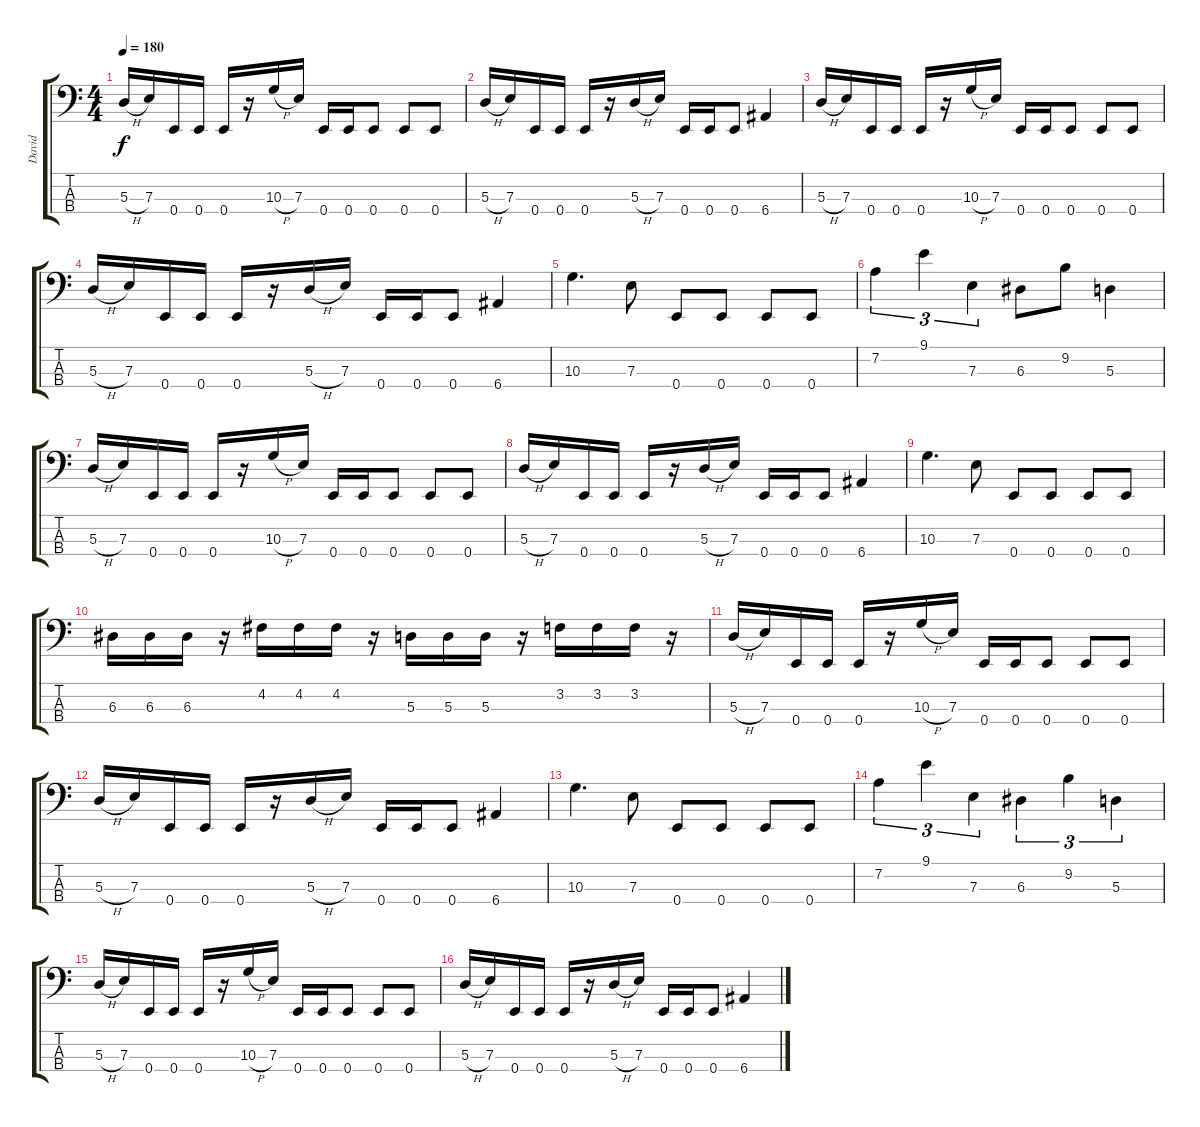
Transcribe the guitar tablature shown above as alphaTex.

\track ("David" "David") {solo instrument electricbasspick}
\staff {score tabs}
\tuning (G2 D2 A1 E1) {hide}
\ts (4 4)
\tempo 180
\clef f4
\ks c
5.3{h}.16{dy f} 7.3.16 0.4.16 0.4.16 0.4.16 r.16 10.3{h}.16 7.3.16 0.4.16 0.4.16 0.4.8 0.4.8 0.4.8 |
5.3{h}.16 7.3.16 0.4.16 0.4.16 0.4.16 r.16 5.3{h}.16 7.3.16 0.4.16 0.4.16 0.4.8 6.4.4 |
5.3{h}.16 7.3.16 0.4.16 0.4.16 0.4.16 r.16 10.3{h}.16 7.3.16 0.4.16 0.4.16 0.4.8 0.4.8 0.4.8 |
5.3{h}.16 7.3.16 0.4.16 0.4.16 0.4.16 r.16 5.3{h}.16 7.3.16 0.4.16 0.4.16 0.4.8 6.4.4 |
10.3.4{d} 7.3.8 0.4.8 0.4.8 0.4.8 0.4.8 |
7.2.4{tu (3 2)} 9.1.4{tu (3 2)} 7.3.4{tu (3 2)} 6.3.8 9.2.8 5.3.4 |
5.3{h}.16 7.3.16 0.4.16 0.4.16 0.4.16 r.16 10.3{h}.16 7.3.16 0.4.16 0.4.16 0.4.8 0.4.8 0.4.8 |
5.3{h}.16 7.3.16 0.4.16 0.4.16 0.4.16 r.16 5.3{h}.16 7.3.16 0.4.16 0.4.16 0.4.8 6.4.4 |
10.3.4{d} 7.3.8 0.4.8 0.4.8 0.4.8 0.4.8 |
6.3.16 6.3.16 6.3.16 r.16 4.2.16 4.2.16 4.2.16 r.16 5.3.16 5.3.16 5.3.16 r.16 3.2.16 3.2.16 3.2.16 r.16 |
5.3{h}.16 7.3.16 0.4.16 0.4.16 0.4.16 r.16 10.3{h}.16 7.3.16 0.4.16 0.4.16 0.4.8 0.4.8 0.4.8 |
5.3{h}.16 7.3.16 0.4.16 0.4.16 0.4.16 r.16 5.3{h}.16 7.3.16 0.4.16 0.4.16 0.4.8 6.4.4 |
10.3.4{d} 7.3.8 0.4.8 0.4.8 0.4.8 0.4.8 |
7.2.4{tu (3 2)} 9.1.4{tu (3 2)} 7.3.4{tu (3 2)} 6.3.4{tu (3 2)} 9.2.4{tu (3 2)} 5.3.4{tu (3 2)} |
5.3{h}.16 7.3.16 0.4.16 0.4.16 0.4.16 r.16 10.3{h}.16 7.3.16 0.4.16 0.4.16 0.4.8 0.4.8 0.4.8 |
5.3{h}.16 7.3.16 0.4.16 0.4.16 0.4.16 r.16 5.3{h}.16 7.3.16 0.4.16 0.4.16 0.4.8 6.4.4
